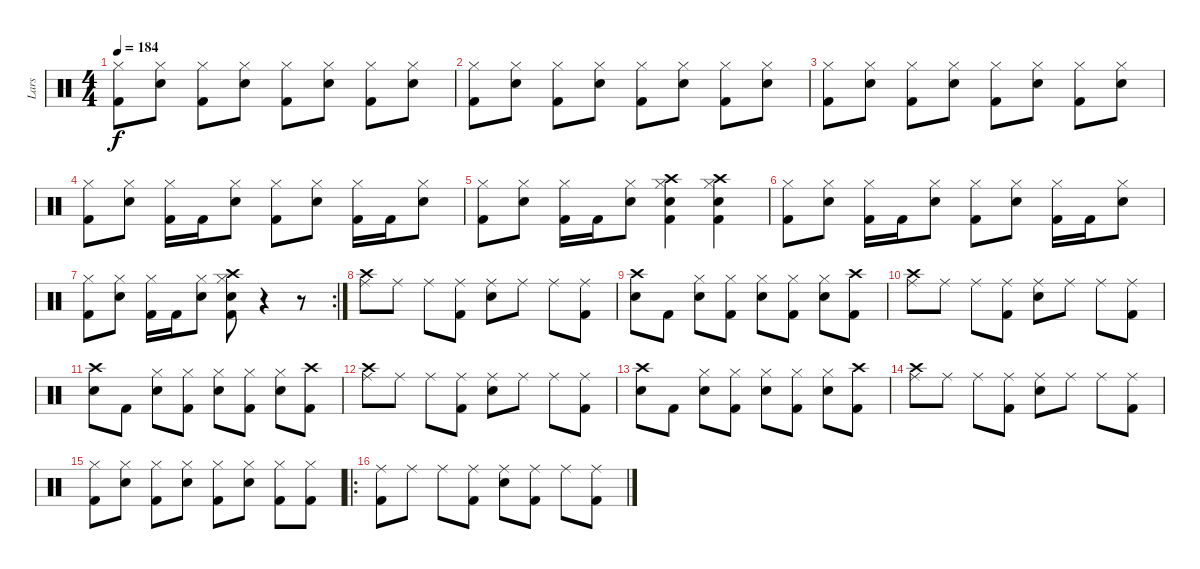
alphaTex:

\track ("Lars" "Lars") {instrument percussion}
\staff {score}
\articulation defaults
\ts (4 4)
\tempo 184
\clef neutral
\ks c
("Kick (hit) 2" "Hi-Hat (closed)").8{dy f} ("Snare (hit) 2" "Hi-Hat (closed)").8 ("Kick (hit) 2" "Hi-Hat (closed)").8 ("Snare (hit) 2" "Hi-Hat (closed)").8 ("Kick (hit) 2" "Hi-Hat (closed)").8 ("Snare (hit) 2" "Hi-Hat (closed)").8 ("Kick (hit) 2" "Hi-Hat (closed)").8 ("Snare (hit) 2" "Hi-Hat (closed)").8 |
("Kick (hit) 2" "Hi-Hat (closed)").8 ("Snare (hit) 2" "Hi-Hat (closed)").8 ("Kick (hit) 2" "Hi-Hat (closed)").8 ("Snare (hit) 2" "Hi-Hat (closed)").8 ("Kick (hit) 2" "Hi-Hat (closed)").8 ("Snare (hit) 2" "Hi-Hat (closed)").8 ("Kick (hit) 2" "Hi-Hat (closed)").8 ("Snare (hit) 2" "Hi-Hat (closed)").8 |
("Kick (hit) 2" "Hi-Hat (closed)").8 ("Snare (hit) 2" "Hi-Hat (closed)").8 ("Kick (hit) 2" "Hi-Hat (closed)").8 ("Snare (hit) 2" "Hi-Hat (closed)").8 ("Kick (hit) 2" "Hi-Hat (closed)").8 ("Snare (hit) 2" "Hi-Hat (closed)").8 ("Kick (hit) 2" "Hi-Hat (closed)").8 ("Snare (hit) 2" "Hi-Hat (closed)").8 |
("Kick (hit) 2" "Hi-Hat (closed)").8 ("Snare (hit) 2" "Hi-Hat (closed)").8 ("Kick (hit) 2" "Hi-Hat (closed)").16 "Kick (hit) 2".16 ("Snare (hit) 2" "Hi-Hat (closed)").8 ("Kick (hit) 2" "Hi-Hat (closed)").8 ("Snare (hit) 2" "Hi-Hat (closed)").8 ("Kick (hit) 2" "Hi-Hat (closed)").16 "Kick (hit) 2".16 ("Snare (hit) 2" "Hi-Hat (closed)").8 |
("Kick (hit) 2" "Hi-Hat (closed)").8 ("Snare (hit) 2" "Hi-Hat (closed)").8 ("Kick (hit) 2" "Hi-Hat (closed)").16 "Kick (hit) 2".16 ("Snare (hit) 2" "Hi-Hat (closed)").8 ("Kick (hit) 2" "Snare (hit) 2" "Hi-Hat (closed)" "Crash high (hit)").4 ("Kick (hit) 2" "Snare (hit) 2" "Hi-Hat (closed)" "Crash high (hit)").4 |
("Kick (hit) 2" "Hi-Hat (closed)").8 ("Snare (hit) 2" "Hi-Hat (closed)").8 ("Kick (hit) 2" "Hi-Hat (closed)").16 "Kick (hit) 2".16 ("Snare (hit) 2" "Hi-Hat (closed)").8 ("Kick (hit) 2" "Hi-Hat (closed)").8 ("Snare (hit) 2" "Hi-Hat (closed)").8 ("Kick (hit) 2" "Hi-Hat (closed)").16 "Kick (hit) 2".16 ("Snare (hit) 2" "Hi-Hat (closed)").8 |
\rc 2
("Kick (hit) 2" "Hi-Hat (closed)").8 ("Snare (hit) 2" "Hi-Hat (closed)").8 ("Kick (hit) 2" "Hi-Hat (closed)").16 "Kick (hit) 2".16 ("Snare (hit) 2" "Hi-Hat (closed)").8 ("Kick (hit) 2" "Snare (hit) 2" "Hi-Hat (closed)" "Crash high (hit)").8 r.4 r.8 |
("Crash high (hit)" "Ride (middle)").8 "Ride (middle)".8 "Ride (middle)".8 ("Ride (middle)" "Kick (hit) 2").8 ("Snare (hit) 2" "Ride (middle)").8 "Ride (middle)".8 "Ride (middle)".8 ("Ride (middle)" "Kick (hit) 2").8 |
("Snare (hit) 2" "Crash high (hit)").8 "Kick (hit) 2".8 ("Snare (hit) 2" "Hi-Hat (closed)").8 ("Kick (hit) 2" "Hi-Hat (closed)").8 ("Snare (hit) 2" "Hi-Hat (closed)").8 ("Kick (hit) 2" "Hi-Hat (closed)").8 ("Snare (hit) 2" "Hi-Hat (closed)").8 ("Kick (hit) 2" "Crash high (hit)").8 |
("Crash high (hit)" "Ride (middle)").8 "Ride (middle)".8 "Ride (middle)".8 ("Ride (middle)" "Kick (hit) 2").8 ("Snare (hit) 2" "Ride (middle)").8 "Ride (middle)".8 "Ride (middle)".8 ("Ride (middle)" "Kick (hit) 2").8 |
("Snare (hit) 2" "Crash high (hit)").8 "Kick (hit) 2".8 ("Snare (hit) 2" "Hi-Hat (closed)").8 ("Kick (hit) 2" "Hi-Hat (closed)").8 ("Snare (hit) 2" "Hi-Hat (closed)").8 ("Kick (hit) 2" "Hi-Hat (closed)").8 ("Snare (hit) 2" "Hi-Hat (closed)").8 ("Kick (hit) 2" "Crash high (hit)").8 |
("Crash high (hit)" "Ride (middle)").8 "Ride (middle)".8 "Ride (middle)".8 ("Ride (middle)" "Kick (hit) 2").8 ("Snare (hit) 2" "Ride (middle)").8 "Ride (middle)".8 "Ride (middle)".8 ("Ride (middle)" "Kick (hit) 2").8 |
("Snare (hit) 2" "Crash high (hit)").8 "Kick (hit) 2".8 ("Snare (hit) 2" "Hi-Hat (closed)").8 ("Kick (hit) 2" "Hi-Hat (closed)").8 ("Snare (hit) 2" "Hi-Hat (closed)").8 ("Kick (hit) 2" "Hi-Hat (closed)").8 ("Snare (hit) 2" "Hi-Hat (closed)").8 ("Kick (hit) 2" "Crash high (hit)").8 |
("Crash high (hit)" "Ride (middle)").8 "Ride (middle)".8 "Ride (middle)".8 ("Ride (middle)" "Kick (hit) 2").8 ("Snare (hit) 2" "Ride (middle)").8 "Ride (middle)".8 "Ride (middle)".8 ("Ride (middle)" "Kick (hit) 2").8 |
("Kick (hit) 2" "Hi-Hat (closed)").8 ("Snare (hit) 2" "Hi-Hat (closed)").8 ("Kick (hit) 2" "Hi-Hat (closed)").8 ("Snare (hit) 2" "Hi-Hat (closed)").8 ("Kick (hit) 2" "Hi-Hat (closed)").8 ("Snare (hit) 2" "Hi-Hat (closed)").8 ("Kick (hit) 2" "Hi-Hat (closed)").8 ("Kick (hit) 2" "Hi-Hat (closed)").8 |
\ro
("Kick (hit) 2" "Ride (middle)").8 "Ride (middle)".8 "Ride (middle)".8 ("Ride (middle)" "Kick (hit) 2").8 ("Snare (hit) 2" "Ride (middle)").8 ("Ride (middle)" "Kick (hit) 2").8 "Ride (middle)".8 ("Ride (middle)" "Kick (hit) 2").8
